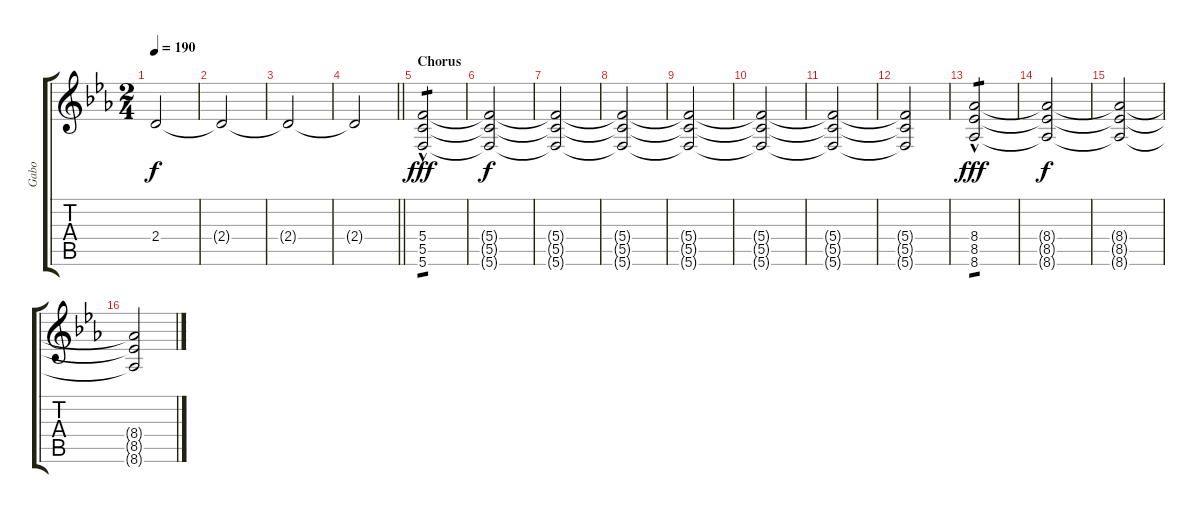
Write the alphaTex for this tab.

\track ("Gabo" "Gabo") {instrument distortionguitar}
\staff {score tabs}
\tuning (D4 A3 F3 C3 G2 C2) {hide}
\ts (2 4)
\tempo 190
\clef g2
\ks eb
2.4{t}.2{dy f} |
2.4{t}.2 |
2.4{t}.2 |
\barLineRight lightlight
2.4{t}.2 |
\section ("" "Chorus")
(5.4{hac} 5.5{hac} 5.6{hac}).2{tp 1 dy fff} |
(5.4{t} 5.5{t} 5.6{t}).2{dy f} |
(5.4{t} 5.5{t} 5.6{t}).2 |
(5.4{t} 5.5{t} 5.6{t}).2 |
(5.4{t} 5.5{t} 5.6{t}).2 |
(5.4{t} 5.5{t} 5.6{t}).2 |
(5.4{t} 5.5{t} 5.6{t}).2 |
(5.4{t} 5.5{t} 5.6{t}).2 |
(8.4{hac} 8.5{hac} 8.6{hac}).2{tp 1 dy fff} |
(8.4{t} 8.5{t} 8.6{t}).2{dy f} |
(8.4{t} 8.5{t} 8.6{t}).2 |
(8.4{t} 8.5{t} 8.6{t}).2
